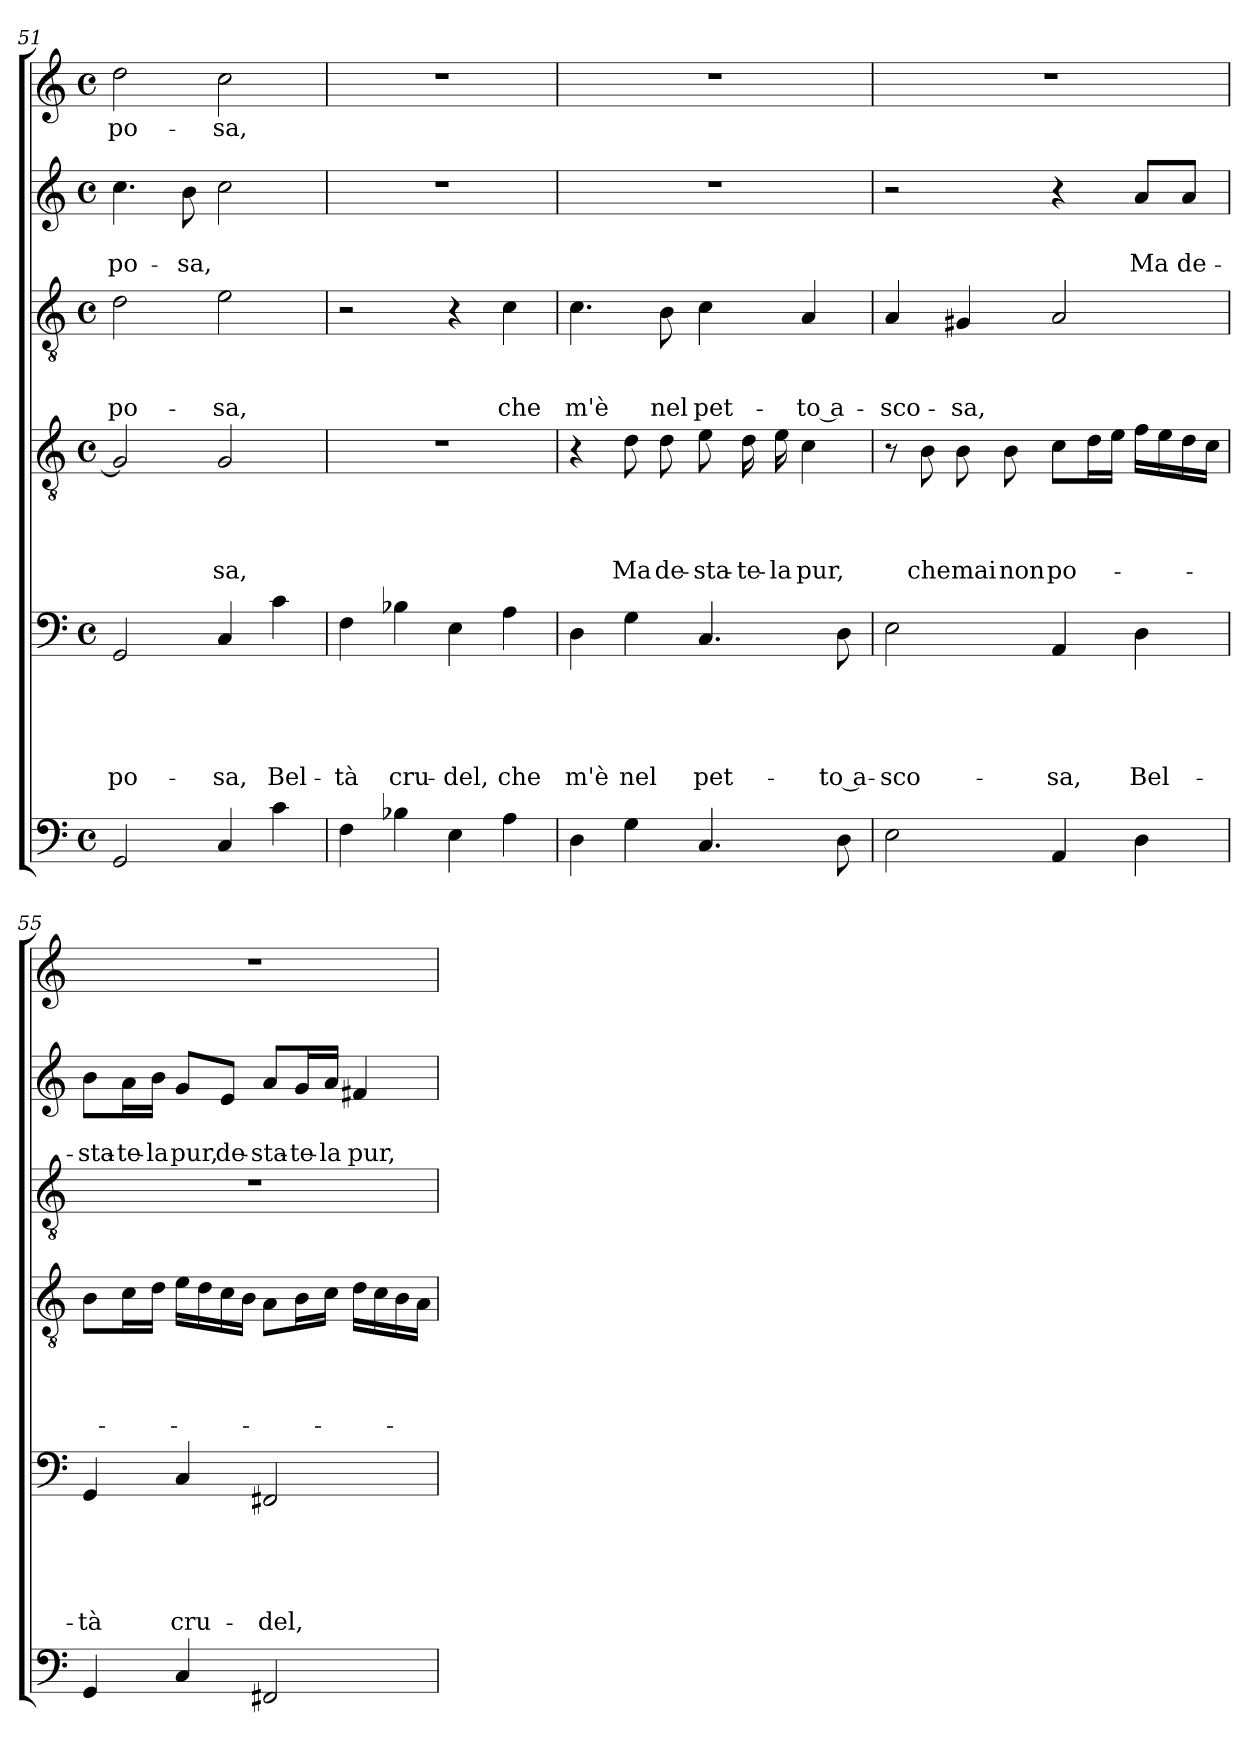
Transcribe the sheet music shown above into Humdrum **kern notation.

**kern	**kern	**text	**text	**text	**text	**text	**kern	**text	**text	**text	**text	**kern	**text	**text	**text	**kern	**text	**text	**kern	**text
*part6	*part5	*part5	*part5	*part5	*part5	*part5	*part4	*part4	*part4	*part4	*part4	*part3	*part3	*part3	*part3	*part2	*part2	*part2	*part1	*part1
*staff6	*staff5	*staff5	*staff5	*staff5	*staff5	*staff5	*staff4	*staff4	*staff4	*staff4	*staff4	*staff3	*staff3	*staff3	*staff3	*staff2	*staff2	*staff2	*staff1	*staff1
*clefF4	*clefF4	*	*	*	*	*	*clefGv2	*	*	*	*	*clefGv2	*	*	*	*clefG2	*	*	*clefG2	*
*k[]	*k[]	*	*	*	*	*	*k[]	*	*	*	*	*k[]	*	*	*	*k[]	*	*	*k[]	*
*C:	*C:	*	*	*	*	*	*C:	*	*	*	*	*C:	*	*	*	*C:	*	*	*C:	*
*M4/4	*M4/4	*	*	*	*	*	*M4/4	*	*	*	*	*M4/4	*	*	*	*M4/4	*	*	*M4/4	*
*met(c)	*met(c)	*	*	*	*	*	*met(c)	*	*	*	*	*met(c)	*	*	*	*met(c)	*	*	*met(c)	*
=51	=51	=51	=51	=51	=51	=51	=51	=51	=51	=51	=51	=51	=51	=51	=51	=51	=51	=51	=51	=51
!	!	!	!	!	!	!LO:LY:b	!	!	!	!	!	!	!	!	!LO:LY:b	!	!	!LO:LY:b	!	!LO:LY:b
2GG/	2GG/	.	.	.	.	po-	2G/]	.	.	.	.	2d\	.	.	po-	4.cc\	.	po-	2dd\	po-
!	!	!	!	!	!	!	!	!	!	!	!	!	!	!	!	!	!	!LO:LY:b	!	!
.	.	.	.	.	.	.	.	.	.	.	.	.	.	.	.	8b\	.	-sa,	.	.
!	!	!	!	!	!	!LO:LY:b	!	!	!	!	!LO:LY:b	!	!	!	!LO:LY:b	!	!	!	!	!LO:LY:b
4C/	4C/	.	.	.	.	-sa,	2G/	.	.	.	-sa,	2e\	.	.	-sa,	2cc\	.	.	2cc\	-sa,
!	!	!	!	!	!	!LO:LY:b	!	!	!	!	!	!	!	!	!	!	!	!	!	!
4c\	4c\	.	.	.	.	Bel-	.	.	.	.	.	.	.	.	.	.	.	.	.	.
=52	=52	=52	=52	=52	=52	=52	=52	=52	=52	=52	=52	=52	=52	=52	=52	=52	=52	=52	=52	=52
!	!	!	!	!	!	!LO:LY:b	!	!	!	!	!	!	!	!	!	!	!	!	!	!
4F\	4F\	.	.	.	.	-tà	1r	.	.	.	.	2r	.	.	.	1r	.	.	1r	.
!	!	!	!	!	!	!LO:LY:b	!	!	!	!	!	!	!	!	!	!	!	!	!	!
4B-X\	4B-X\	.	.	.	.	cru-	.	.	.	.	.	.	.	.	.	.	.	.	.	.
!	!	!	!	!	!	!LO:LY:b	!	!	!	!	!	!	!	!	!	!	!	!	!	!
4E\	4E\	.	.	.	.	-del,	.	.	.	.	.	4r	.	.	.	.	.	.	.	.
!	!	!	!	!	!	!LO:LY:b	!	!	!	!	!	!	!	!	!LO:LY:b	!	!	!	!	!
4A\	4A\	.	.	.	.	che	.	.	.	.	.	4c\	.	.	che	.	.	.	.	.
=53	=53	=53	=53	=53	=53	=53	=53	=53	=53	=53	=53	=53	=53	=53	=53	=53	=53	=53	=53	=53
!	!	!	!	!	!	!LO:LY:b	!	!	!	!	!	!	!	!	!LO:LY:b	!	!	!	!	!
4D\	4D\	.	.	.	.	m'è	4r	.	.	.	.	4.c\	.	.	m'è	1r	.	.	1r	.
!	!	!	!	!	!	!LO:LY:b	!	!	!	!	!LO:LY:b	!	!	!	!	!	!	!	!	!
4G\	4G\	.	.	.	.	nel	8d\	.	.	.	Ma	.	.	.	.	.	.	.	.	.
!	!	!	!	!	!	!	!	!	!	!	!LO:LY:b	!	!	!	!LO:LY:b	!	!	!	!	!
.	.	.	.	.	.	.	8d\	.	.	.	de-	8B\	.	.	nel	.	.	.	.	.
!	!	!	!	!	!	!LO:LY:b	!	!	!	!	!LO:LY:b	!	!	!	!LO:LY:b	!	!	!	!	!
4.C/	4.C/	.	.	.	.	pet-	8e\	.	.	.	-sta-	4c\	.	.	pet-	.	.	.	.	.
!	!	!	!	!	!	!	!	!	!	!	!LO:LY:b	!	!	!	!	!	!	!	!	!
.	.	.	.	.	.	.	16d\	.	.	.	-te-	.	.	.	.	.	.	.	.	.
!	!	!	!	!	!	!	!	!	!	!	!LO:LY:b	!	!	!	!	!	!	!	!	!
.	.	.	.	.	.	.	16e\	.	.	.	-la	.	.	.	.	.	.	.	.	.
!	!	!	!	!	!	!	!	!	!	!	!LO:LY:b	!	!	!	!LO:LY:b	!	!	!	!	!
.	.	.	.	.	.	.	4c\	.	.	.	pur,	4A/	.	.	-to a-	.	.	.	.	.
!	!	!	!	!	!	!LO:LY:b	!	!	!	!	!	!	!	!	!	!	!	!	!	!
8D\	8D\	.	.	.	.	-to a-	.	.	.	.	.	.	.	.	.	.	.	.	.	.
=54	=54	=54	=54	=54	=54	=54	=54	=54	=54	=54	=54	=54	=54	=54	=54	=54	=54	=54	=54	=54
!	!	!	!	!	!	!LO:LY:b	!	!	!	!	!	!	!	!	!LO:LY:b	!	!	!	!	!
2E\	2E\	.	.	.	.	-sco-	8r	.	.	.	.	4A/	.	.	-sco-	2r	.	.	1r	.
!	!	!	!	!	!	!	!	!	!	!	!LO:LY:b	!	!	!	!	!	!	!	!	!
.	.	.	.	.	.	.	8B\	.	.	.	che	.	.	.	.	.	.	.	.	.
!	!	!	!	!	!	!	!	!	!	!	!LO:LY:b	!	!	!	!LO:LY:b	!	!	!	!	!
.	.	.	.	.	.	.	8B\	.	.	.	mai	4G#X/	.	.	-sa,	.	.	.	.	.
!	!	!	!	!	!	!	!	!	!	!	!LO:LY:b	!	!	!	!	!	!	!	!	!
.	.	.	.	.	.	.	8B\	.	.	.	non	.	.	.	.	.	.	.	.	.
!	!	!	!	!	!	!LO:LY:b	!	!	!	!	!LO:LY:b	!	!	!	!	!	!	!	!	!
4AA/	4AA/	.	.	.	.	-sa,	8c\L	.	.	.	po-	2A/	.	.	.	4r	.	.	.	.
.	.	.	.	.	.	.	16d\L	.	.	.	.	.	.	.	.	.	.	.	.	.
.	.	.	.	.	.	.	16e\JJ	.	.	.	.	.	.	.	.	.	.	.	.	.
!	!	!	!	!	!	!LO:LY:b	!	!	!	!	!	!	!	!	!	!	!	!LO:LY:b	!	!
4D\	4D\	.	.	.	.	Bel-	16f\LL	.	.	.	.	.	.	.	.	8a/L	.	Ma	.	.
.	.	.	.	.	.	.	16e\	.	.	.	.	.	.	.	.	.	.	.	.	.
!	!	!	!	!	!	!	!	!	!	!	!	!	!	!	!	!	!	!LO:LY:b	!	!
.	.	.	.	.	.	.	16d\	.	.	.	.	.	.	.	.	8a/J	.	de-	.	.
.	.	.	.	.	.	.	16c\JJ	.	.	.	.	.	.	.	.	.	.	.	.	.
!!LO:PB:g=z
=55	=55	=55	=55	=55	=55	=55	=55	=55	=55	=55	=55	=55	=55	=55	=55	=55	=55	=55	=55	=55
!	!	!	!	!	!	!LO:LY:b	!	!	!	!	!	!	!	!	!	!	!	!LO:LY:b	!	!
4GG/	4GG/	.	.	.	.	-tà	8B\L	.	.	.	.	1r	.	.	.	8b\L	.	-sta-	1r	.
!	!	!	!	!	!	!	!	!	!	!	!	!	!	!	!	!	!	!LO:LY:b	!	!
.	.	.	.	.	.	.	16c\L	.	.	.	.	.	.	.	.	16a\L	.	-te-	.	.
!	!	!	!	!	!	!	!	!	!	!	!	!	!	!	!	!	!	!LO:LY:b	!	!
.	.	.	.	.	.	.	16d\JJ	.	.	.	.	.	.	.	.	16b\JJ	.	-la	.	.
!	!	!	!	!	!	!LO:LY:b	!	!	!	!	!	!	!	!	!	!	!	!LO:LY:b	!	!
4C/	4C/	.	.	.	.	cru-	16e\LL	.	.	.	.	.	.	.	.	8g/L	.	pur,	.	.
.	.	.	.	.	.	.	16d\	.	.	.	.	.	.	.	.	.	.	.	.	.
!	!	!	!	!	!	!	!	!	!	!	!	!	!	!	!	!	!	!LO:LY:b	!	!
.	.	.	.	.	.	.	16c\	.	.	.	.	.	.	.	.	8e/J	.	de-	.	.
.	.	.	.	.	.	.	16B\JJ	.	.	.	.	.	.	.	.	.	.	.	.	.
!	!	!	!	!	!	!LO:LY:b	!	!	!	!	!	!	!	!	!	!	!	!LO:LY:b	!	!
2FF#X/	2FF#X/	.	.	.	.	-del,	8A\L	.	.	.	.	.	.	.	.	8a/L	.	-sta-	.	.
!	!	!	!	!	!	!	!	!	!	!	!	!	!	!	!	!	!	!LO:LY:b	!	!
.	.	.	.	.	.	.	16B\L	.	.	.	.	.	.	.	.	16g/L	.	-te-	.	.
!	!	!	!	!	!	!	!	!	!	!	!	!	!	!	!	!	!	!LO:LY:b	!	!
.	.	.	.	.	.	.	16c\JJ	.	.	.	.	.	.	.	.	16a/JJ	.	-la	.	.
!	!	!	!	!	!	!	!	!	!	!	!	!	!	!	!	!	!	!LO:LY:b	!	!
.	.	.	.	.	.	.	16d\LL	.	.	.	.	.	.	.	.	4f#X/	.	pur,	.	.
.	.	.	.	.	.	.	16c\	.	.	.	.	.	.	.	.	.	.	.	.	.
.	.	.	.	.	.	.	16B\	.	.	.	.	.	.	.	.	.	.	.	.	.
.	.	.	.	.	.	.	16A\JJ	.	.	.	.	.	.	.	.	.	.	.	.	.
=	=	=	=	=	=	=	=	=	=	=	=	=	=	=	=	=	=	=	=	=
*-	*-	*-	*-	*-	*-	*-	*-	*-	*-	*-	*-	*-	*-	*-	*-	*-	*-	*-	*-	*-
